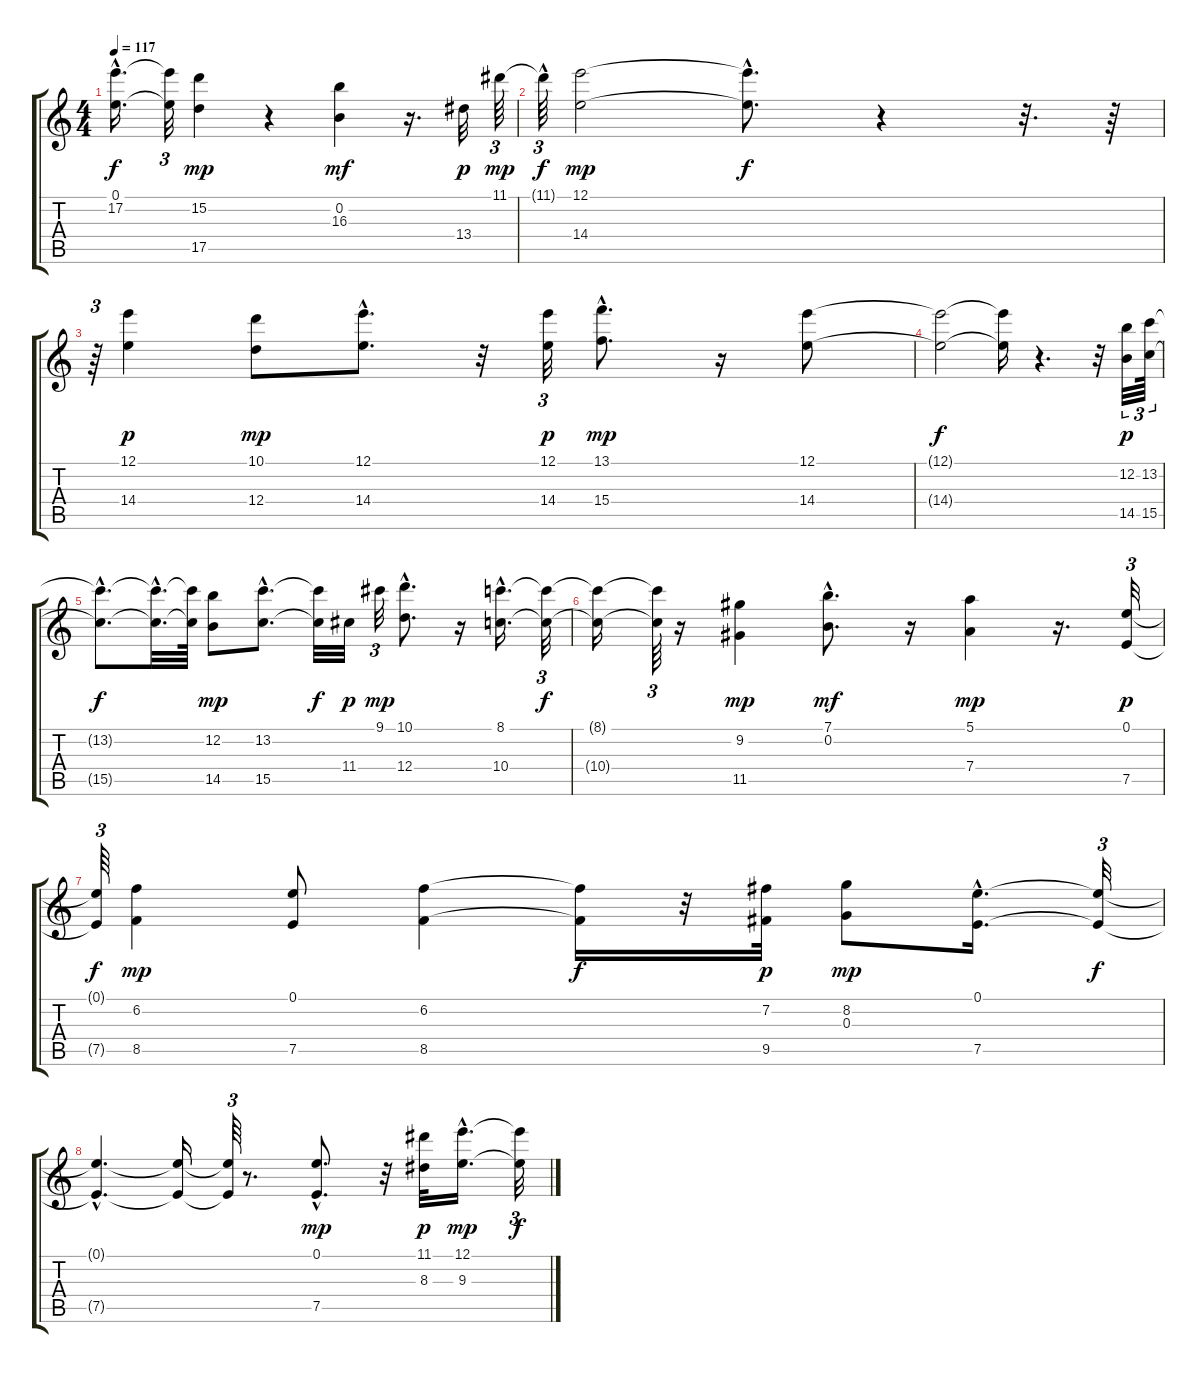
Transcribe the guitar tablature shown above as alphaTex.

\track "" {instrument acousticguitarnylon}
\staff {score tabs}
\tuning (E4 B3 G3 D3 A2 E2) {hide}
\ts (4 4)
\tempo 117
\clef g2
\ks c
(0.1{hac t} 17.2{hac t}).16{d dy f} (0.1{t} 17.2{t}).32{tu (3 2)} (15.2 17.5).4{dy mp} r.4 (0.2 16.3).4{dy mf} r.16{d} 13.4.32{dy p} 11.1.64{tu (3 2) dy mp} |
11.1{hac t}.64{tu (3 2) dy f} (12.1 14.4).2{dy mp} (12.1{hac t} 14.4{hac t}).8{d dy f} r.4 r.32{d} r.64 |
r.64{tu (3 2)} (12.1 14.4).4{dy p} (10.1 12.4).8{dy mp} (12.1{hac} 14.4{hac}).8{d} r.32 (12.1 14.4).32{tu (3 2) dy p} (13.1{hac} 15.4{hac}).8{d dy mp} r.16 (12.1 14.4).8 |
(12.1{t} 14.4{t}).2{dy f} (12.1{t} 14.4{t}).16 r.4{d} r.32 (12.2 14.5).32{tu (3 2) dy p} (13.2 15.5).64{tu (3 2)} |
(13.2{hac t} 15.5{hac t}).8{d dy f} (13.2{hac t} 15.5{hac t}).32{d} (13.2{t} 15.5{t}).64 (12.2 14.5).8{dy mp} (13.2{hac} 15.5{hac}).8{d} (13.2{t} 15.5{t}).32{dy f} 11.4.32{dy p} 9.1.32{tu (3 2) dy mp} (10.1{hac} 12.4{hac}).8{d} r.16 (8.1{hac} 10.4{hac}).16{d} (8.1{t} 10.4{t}).32{tu (3 2) dy f} |
(8.1{t} 10.4{t}).16 (8.1{t} 10.4{t}).64{tu (3 2)} r.16 (9.2 11.5).4{dy mp} (7.1{hac} 0.2{hac}).8{d dy mf} r.16 (5.1 7.4).4{dy mp} r.16{d} (0.1 7.5).32{tu (3 2) dy p} |
(0.1{t} 7.5{t}).64{tu (3 2) dy f} (6.2 8.5).4{dy mp} (0.1 7.5).8 (6.2 8.5).4 (6.2{t} 8.5{t}).16{dy f} r.32 (7.2 9.5).32{dy p} (8.2 0.3).8{dy mp} (0.1{hac} 7.5{hac}).16{d} (0.1{t} 7.5{t}).32{tu (3 2) dy f} |
(0.1{hac t} 7.5{hac t}).4{d} (0.1{t} 7.5{t}).16 (0.1{t} 7.5{t}).64{tu (3 2)} r.8{d} (0.1{hac} 7.5{hac}).8{d dy mp} r.32 (11.1 8.3).32{dy p} (12.1{hac} 9.3{hac}).16{d dy mp} (12.1{t} 9.3{t}).32{tu (3 2) dy f}
